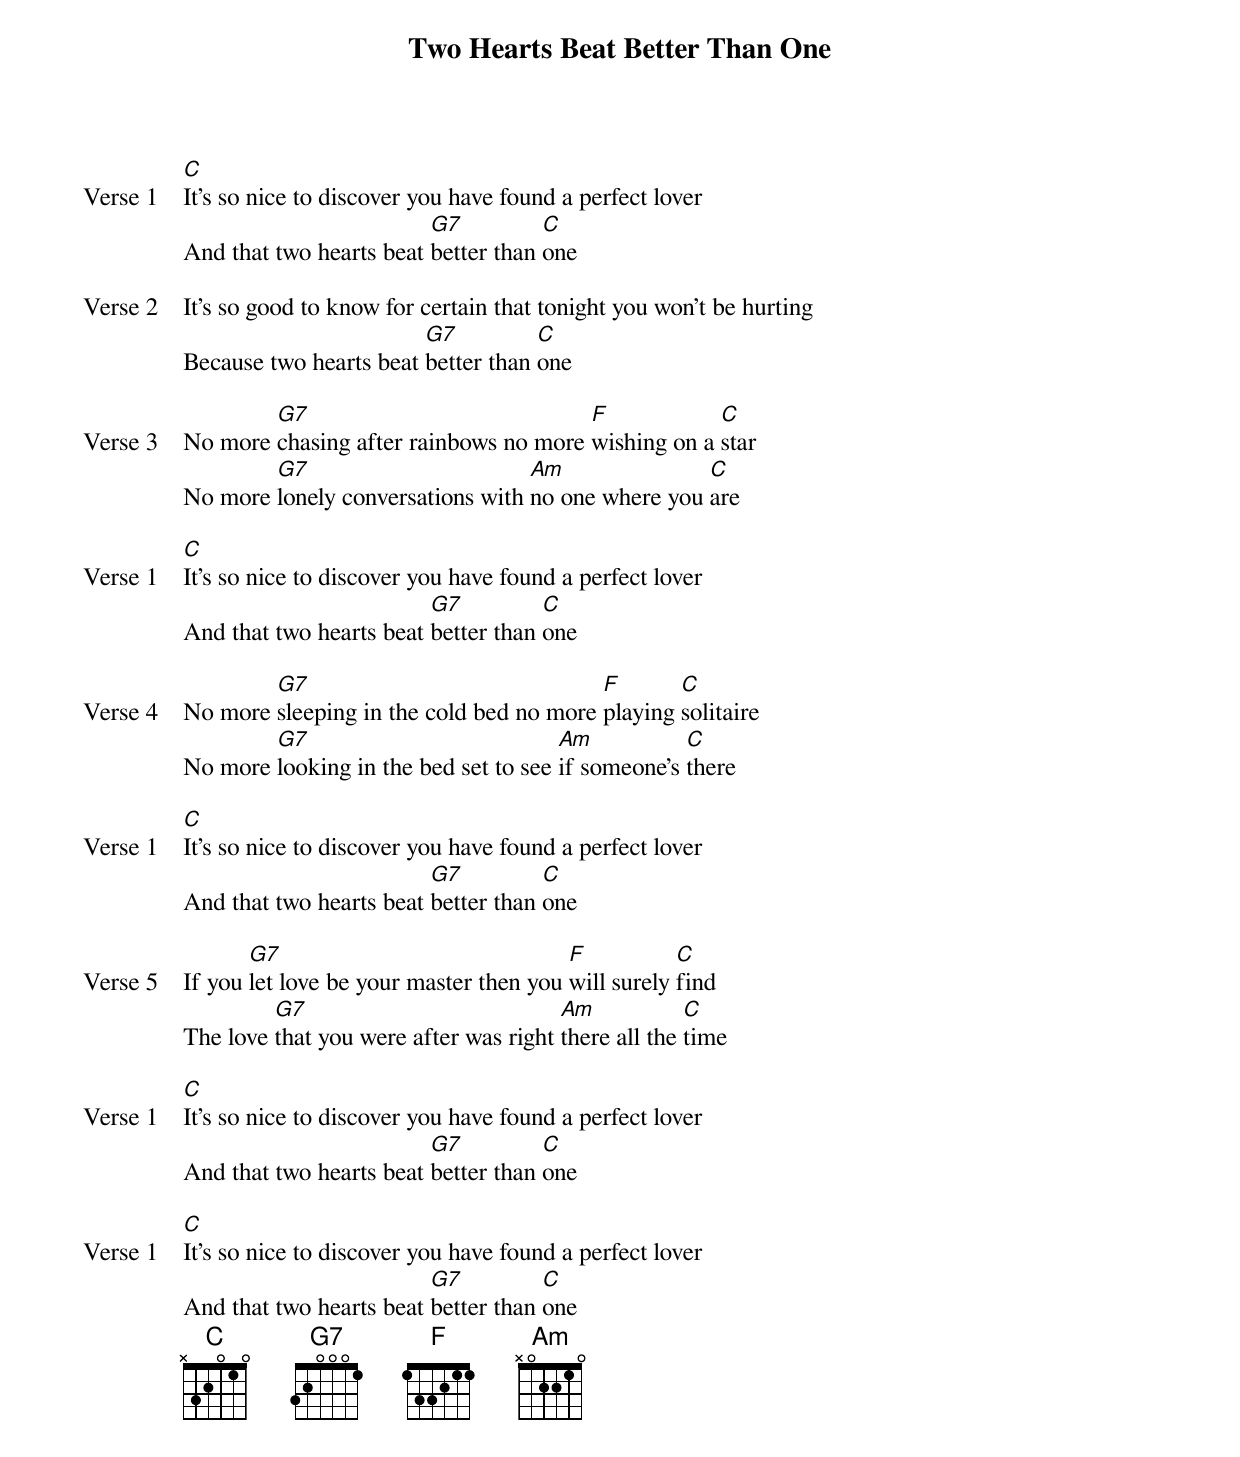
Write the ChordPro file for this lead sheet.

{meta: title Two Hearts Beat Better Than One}
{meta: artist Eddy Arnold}
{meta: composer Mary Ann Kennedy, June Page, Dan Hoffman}

{start_of_verse: Verse 1}
[C]It’s so nice to discover you have found a perfect lover
And that two hearts beat [G7]better than [C]one
{end_of_verse}

{start_of_verse: Verse 2}
It’s so good to know for certain that tonight you won’t be hurting
Because two hearts beat [G7]better than [C]one
{end_of_verse}

{start_of_verse: Verse 3}
No more [G7]chasing after rainbows no more [F]wishing on a [C]star
No more [G7]lonely conversations with [Am]no one where you [C]are
{end_of_verse}

{start_of_verse: Verse 1}
[C]It’s so nice to discover you have found a perfect lover
And that two hearts beat [G7]better than [C]one
{end_of_verse}

{start_of_verse: Verse 4}
No more [G7]sleeping in the cold bed no more [F]playing [C]solitaire
No more [G7]looking in the bed set to see [Am]if someone’s [C]there
{end_of_verse}

{start_of_verse: Verse 1}
[C]It’s so nice to discover you have found a perfect lover
And that two hearts beat [G7]better than [C]one
{end_of_verse}

{start_of_verse: Verse 5}
If you [G7]let love be your master then you [F]will surely [C]find
The love [G7]that you were after was right [Am]there all the [C]time
{end_of_verse}

{start_of_verse: Verse 1}
[C]It’s so nice to discover you have found a perfect lover
And that two hearts beat [G7]better than [C]one
{end_of_verse}

{start_of_verse: Verse 1}
[C]It’s so nice to discover you have found a perfect lover
And that two hearts beat [G7]better than [C]one
{end_of_verse}
